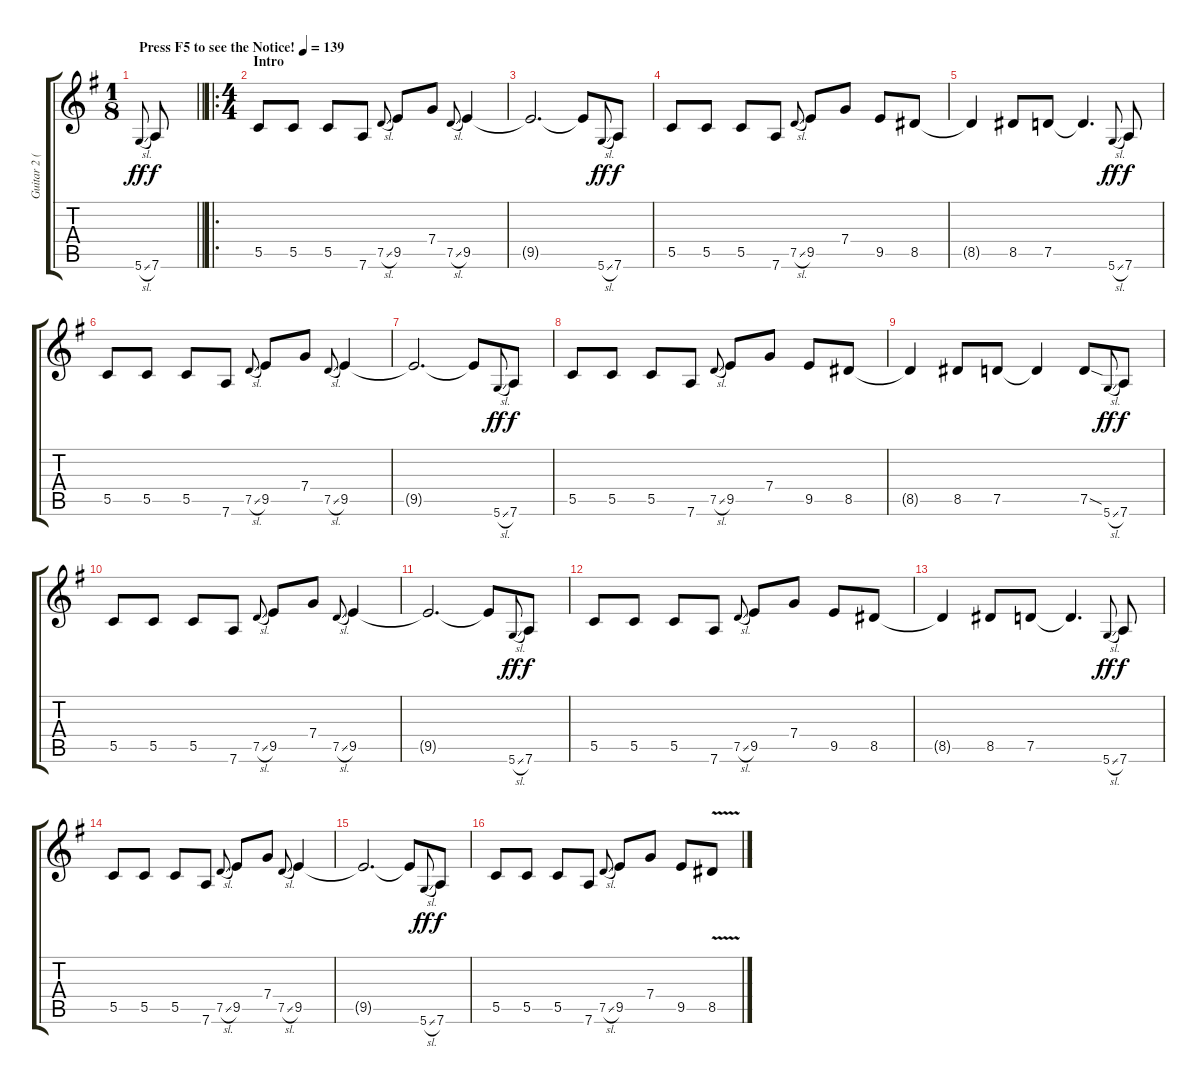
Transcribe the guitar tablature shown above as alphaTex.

\track ("Guitar 2 (rhythm - right)" "Guitar 2 (") {instrument electricguitarclean}
\staff {score tabs}
\tuning (D4 A3 F3 C3 G2 D2) {hide}
\ts (1 8)
\tempo (139 "Press F5 to see the Notice!")
\clef g2
\barLineRight lightlight
\ks eminor
5.6{sl}.8{gr onbeat dy ff instrument electricguitarclean} 7.6.8{dy f} |
\ro
\ts (4 4)
\section ("" "Intro")
5.5.8 5.5.8 5.5.8 7.6.8 7.5{sl}.8{gr onbeat} 9.5.8 7.4.8 7.5{sl}.8{gr onbeat} 9.5.4 |
9.5{t}.2{d} 9.5{t}.8 5.6{sl}.8{gr onbeat dy ff} 7.6.8{dy f} |
5.5.8 5.5.8 5.5.8 7.6.8 7.5{sl}.8{gr onbeat} 9.5.8 7.4.8 9.5.8 8.5.8 |
8.5{t}.4 8.5.8 7.5.8 7.5{t}.4{d} 5.6{sl}.8{gr onbeat dy ff} 7.6.8{dy f} |
5.5.8 5.5.8 5.5.8 7.6.8 7.5{sl}.8{gr onbeat} 9.5.8 7.4.8 7.5{sl}.8{gr onbeat} 9.5.4 |
9.5{t}.2{d} 9.5{t}.8 5.6{sl}.8{gr onbeat dy ff} 7.6.8{dy f} |
5.5.8 5.5.8 5.5.8 7.6.8 7.5{sl}.8{gr onbeat} 9.5.8 7.4.8 9.5.8 8.5.8 |
8.5{t}.4 8.5.8 7.5.8 7.5{t}.4 7.5{sod}.8 5.6{sl}.8{gr onbeat dy ff} 7.6.8{dy f} |
5.5.8 5.5.8 5.5.8 7.6.8 7.5{sl}.8{gr onbeat} 9.5.8 7.4.8 7.5{sl}.8{gr onbeat} 9.5.4 |
9.5{t}.2{d} 9.5{t}.8 5.6{sl}.8{gr onbeat dy ff} 7.6.8{dy f} |
5.5.8 5.5.8 5.5.8 7.6.8 7.5{sl}.8{gr onbeat} 9.5.8 7.4.8 9.5.8 8.5.8 |
8.5{t}.4 8.5.8 7.5.8 7.5{t}.4{d} 5.6{sl}.8{gr onbeat dy ff} 7.6.8{dy f} |
5.5.8 5.5.8 5.5.8 7.6.8 7.5{sl}.8{gr onbeat} 9.5.8 7.4.8 7.5{sl}.8{gr onbeat} 9.5.4 |
9.5{t}.2{d} 9.5{t}.8 5.6{sl}.8{gr onbeat dy ff} 7.6.8{dy f} |
5.5.8 5.5.8 5.5.8 7.6.8 7.5{sl}.8{gr onbeat} 9.5.8{instrument overdrivenguitar} 7.4.8 9.5.8 8.5{v}.8
